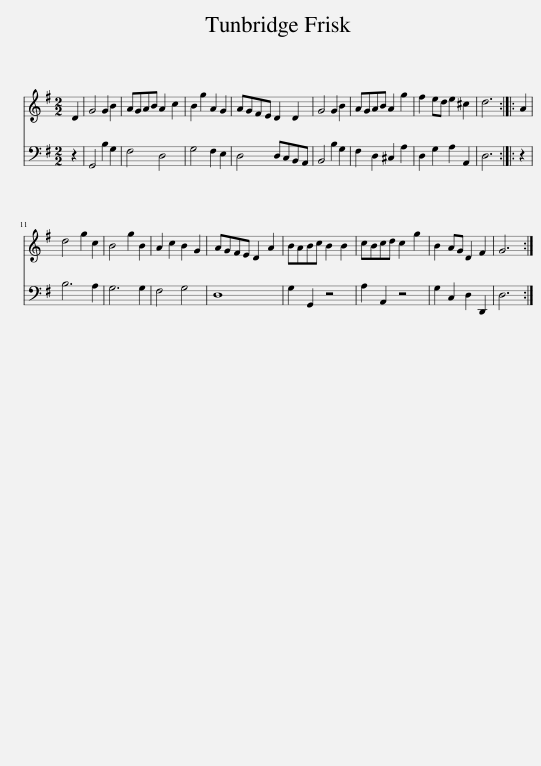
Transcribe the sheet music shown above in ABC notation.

X:1
%%score 1 2
L:1/8
M:2/2
I:linebreak $
K:G
V:1 treble
V:2 bass
V:1
 D2 | G4 G2 B2 | AGAB A2 c2 | B2 g2 A2 G2 | AGFE D2 D2 | %5
 G4 G2 B2 | AGAB A2 g2 | f2 ed e2 ^c2 | d6 :: A2 |$ %10
 d4 g2 c2 | B4 g2 B2 | A2 c2 B2 G2 | AGFE D2 A2 | BABc B2 B2 | %15
 cBcd c2 g2 | B2 AG D2 F2 | G6 :| %18
V:2
 z2 | G,,4 B,2 G,2 | F,4 D,4 | G,4 F,2 E,2 | D,4 D,C,B,,A,, | %5
 B,,4 B,2 G,2 | F,2 D,2 ^C,2 A,2 | D,2 G,2 A,2 A,,2 | D,6 :: z2 |$ %10
 B,6 A,2 | G,6 G,2 | F,4 G,4 | D,8 | G,2 G,,2 z4 | %15
 A,2 A,,2 z4 | G,2 C,2 D,2 D,,2 | D,6 :| %18
